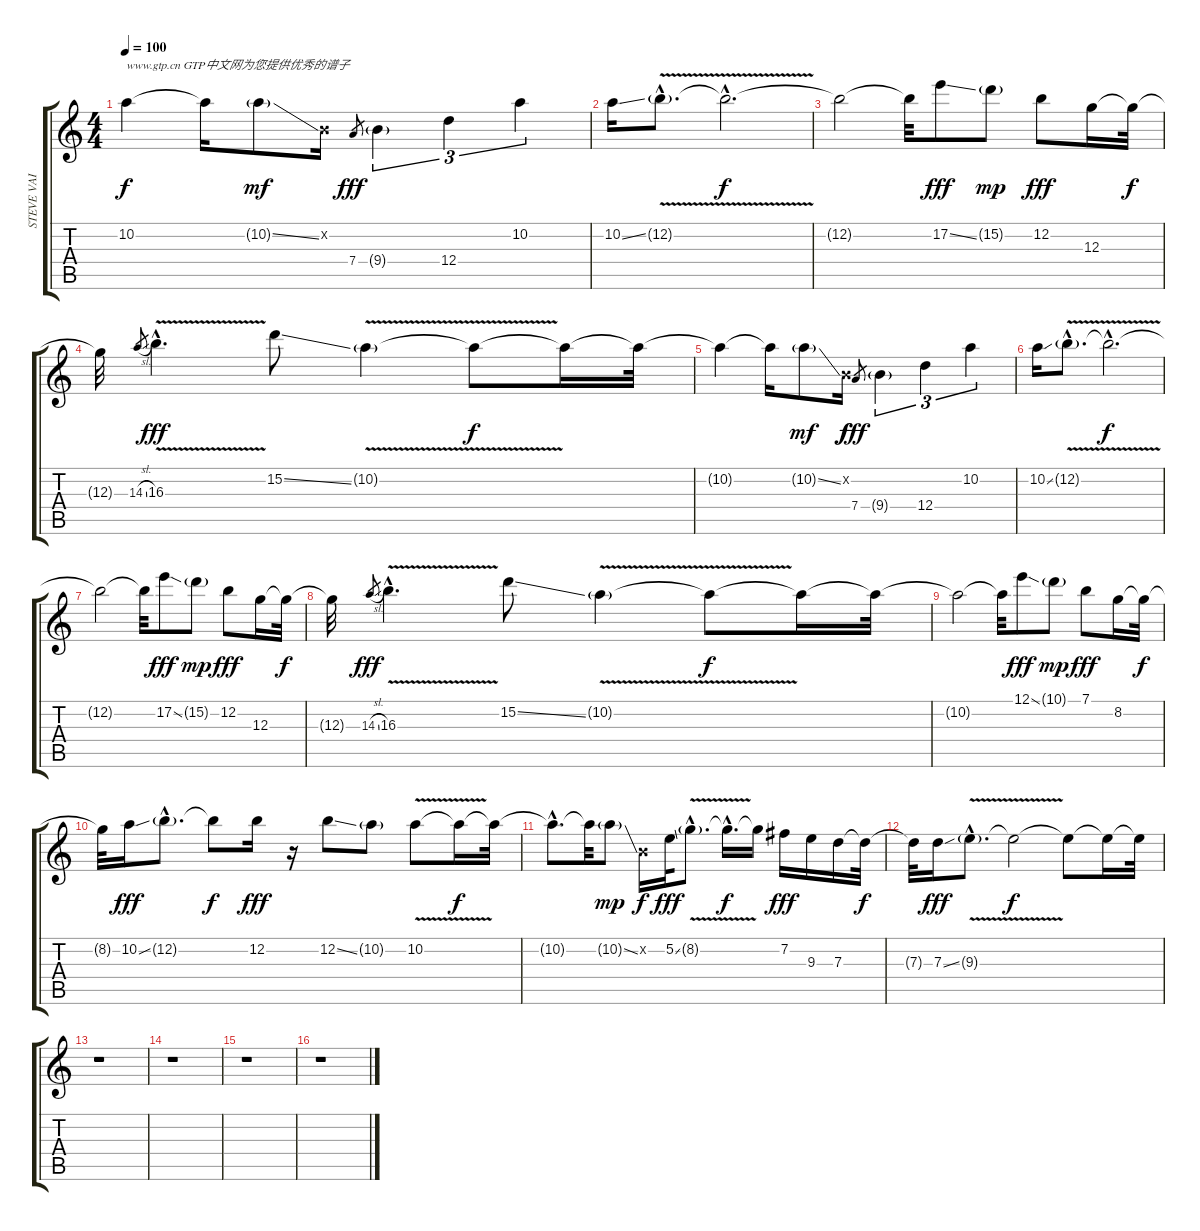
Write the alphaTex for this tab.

\track ("STEVE VAI (DELAY)" "STEVE VAI ") {instrument overdrivenguitar}
\staff {score tabs}
\tuning (E4 B3 G3 D3 A2 E2) {hide}
\ts (4 4)
\tempo 100
\clef g2
\ks c
10.2{t}.4{txt "www.gtp.cn GTP中文网为您提供优秀的谱子" dy f} 10.2{t}.16 10.2{ss g}.8{dy mf} 0.2{x}.16 7.4.8{gr dy fff} 9.4{g}.4{tu (3 2)} 12.4.4{tu (3 2)} 10.2.4{tu (3 2)} |
10.2{ss}.16 12.2{v g hac}.8{d} 12.2{hac t}.2{d dy f} |
12.2{t}.2 12.2{t}.32 17.2{ss}.8{dy fff} 15.2{g}.8{dy mp} 12.2.8{dy fff} 12.3.16 12.3{t}.32{dy f} |
12.3{t}.32 14.3{sl}.8{gr} 16.3{v hac}.4{d dy fff} 15.2{ss}.8 10.2{v g}.4 10.2{t}.8{dy f} 10.2{t}.16 10.2{t}.32 |
10.2{t}.4 10.2{t}.16 10.2{ss g}.8{dy mf} 0.2{x}.16{dy f} 7.4.8{gr dy fff} 9.4{g}.4{tu (3 2)} 12.4.4{tu (3 2)} 10.2.4{tu (3 2)} |
10.2{ss}.16 12.2{v g hac}.8{d} 12.2{hac t}.2{d dy f} |
12.2{t}.2 12.2{t}.32 17.2{ss}.8{dy fff} 15.2{g}.8{dy mp} 12.2.8{dy fff} 12.3.16 12.3{t}.32{dy f} |
12.3{t}.32 14.3{sl}.8{gr dy fff} 16.3{v hac}.4{d} 15.2{ss}.8 10.2{v g}.4 10.2{t}.8{dy f} 10.2{t}.16 10.2{t}.32 |
10.2{t}.2 10.2{t}.32 12.1{ss}.8{dy fff} 10.1{g}.8{dy mp} 7.1.8{dy fff} 8.2.16 8.2{t}.32{dy f} |
8.2{t}.32 10.2{ss}.16{dy fff} 12.2{g hac}.8{d} 12.2{t}.8{dy f} 12.2.16{dy fff} r.16 12.2{ss}.8 10.2{g}.8 10.2{v}.8 10.2{t}.16{dy f} 10.2{t}.32 |
10.2{hac t}.8{d} 10.2{t}.32 10.2{ss g}.8{dy mp} 0.2{x}.16{dy f} 5.2{ss}.32{dy fff} 8.2{v g hac}.8{d} 8.2{hac t}.16{d dy f} 8.2{t}.16 7.2.16{dy fff} 9.3.16 7.3.16 7.3{t}.32{dy f} |
7.3{t}.32 7.3{ss}.16{dy fff} 9.3{v g hac}.8{d} 9.3{t}.2{dy f} 9.3{t}.8 9.3{t}.16 9.3{t}.32 |
r.1{volume 10 instrument overdrivenguitar} |
r.1 |
r.1 |
r.1
